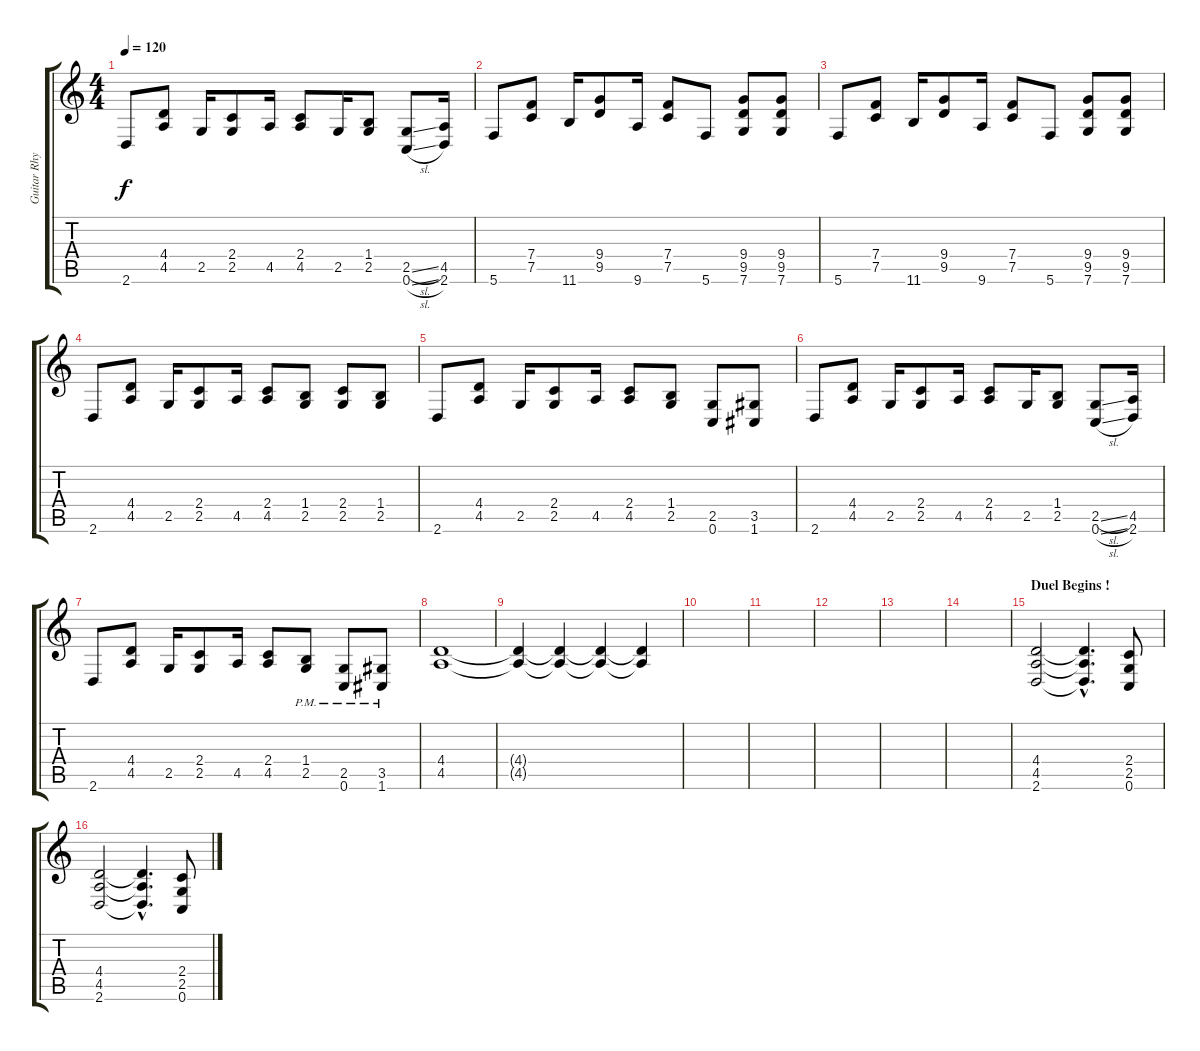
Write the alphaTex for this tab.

\track ("Guitar Rhythm" "Guitar Rhy") {instrument distortionguitar}
\staff {score tabs}
\tuning (C4 G3 Eb3 Bb2 F2 C2) {hide}
\ts (4 4)
\tempo 120
\clef g2
\ks c
2.6.8{dy f} (4.4 4.5).8 2.5.16 (2.4 2.5).8 4.5.16 (2.4 4.5).8 2.5.16 (1.4 2.5).8 (2.5{sl} 0.6{sl}).8 (4.5 2.6).16 |
\section ("" "")
5.6.8 (7.4 7.5).8 11.6.16 (9.4 9.5).8 9.6.16 (7.4 7.5).8 5.6.8 (9.4 9.5 7.6).8 (9.4 9.5 7.6).8 |
5.6.8 (7.4 7.5).8 11.6.16 (9.4 9.5).8 9.6.16 (7.4 7.5).8 5.6.8 (9.4 9.5 7.6).8 (9.4 9.5 7.6).8 |
2.6.8 (4.4 4.5).8 2.5.16 (2.4 2.5).8 4.5.16 (2.4 4.5).8 (1.4 2.5).8 (2.4 2.5).8 (1.4 2.5).8 |
2.6.8 (4.4 4.5).8 2.5.16 (2.4 2.5).8 4.5.16 (2.4 4.5).8 (1.4 2.5).8 (2.5 0.6).8 (3.5 1.6).8 |
2.6.8 (4.4 4.5).8 2.5.16 (2.4 2.5).8 4.5.16 (2.4 4.5).8 2.5.16 (1.4 2.5).8 (2.5{sl} 0.6{sl}).8 (4.5 2.6).16 |
2.6.8 (4.4 4.5).8 2.5.16 (2.4 2.5).8 4.5.16 (2.4 4.5).8 (1.4{pm} 2.5{pm}).8 (2.5{pm} 0.6{pm}).8 (3.5{pm} 1.6{pm}).8 |
(4.4 4.5).1 |
(4.4{t} 4.5{t}).4{volume 11} (4.4{t} 4.5{t}).4{volume 9} (4.4{t} 4.5{t}).4{volume 7} (4.4{t} 4.5{t}).4{volume 5} |
\section ("" "")
|
|
|
|
|
\section ("" "Duel Begins !")
(4.4 4.5 2.6).2 (4.4{hac t} 4.5{hac t} 2.6{hac t}).4{d} (2.4 2.5 0.6).8 |
(4.4 4.5 2.6).2 (4.4{hac t} 4.5{hac t} 2.6{hac t}).4{d} (2.4 2.5 0.6).8
